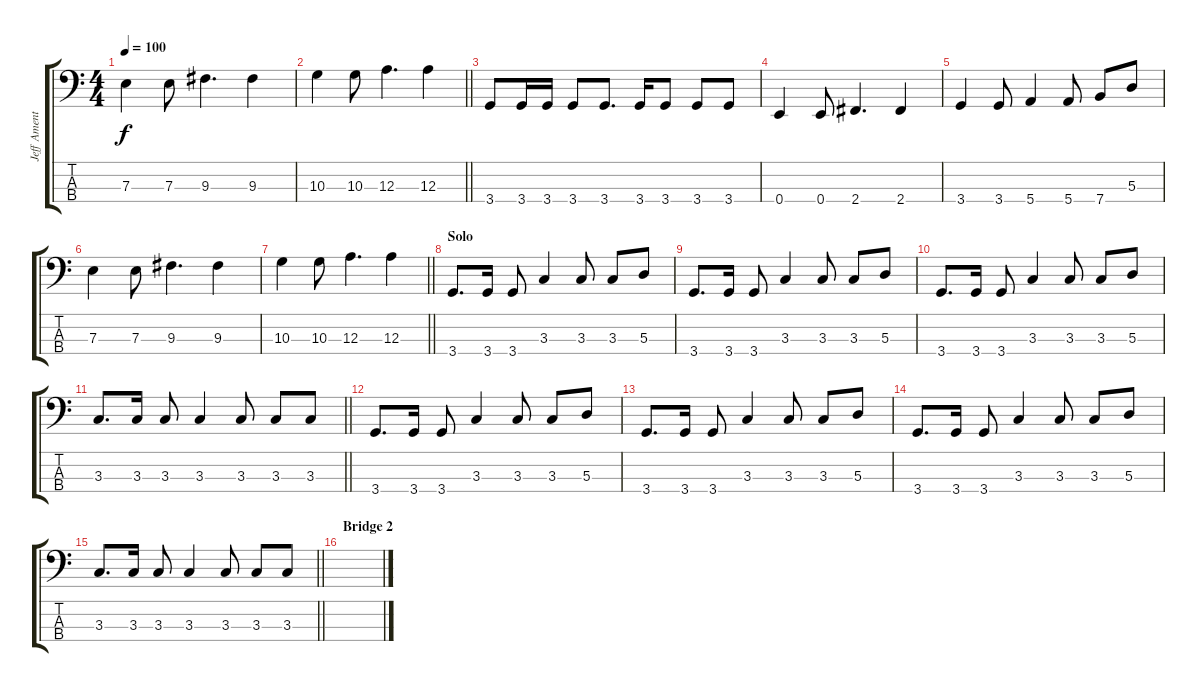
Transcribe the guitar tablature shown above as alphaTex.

\track ("Jeff Ament" "Jeff Ament") {instrument electricbassfinger}
\staff {score tabs}
\tuning (G2 D2 A1 E1) {hide}
\ts (4 4)
\tempo 100
\clef f4
\ks c
7.3.4{dy f} 7.3.8 9.3.4{d} 9.3.4 |
\barLineRight lightlight
10.3.4 10.3.8 12.3.4{d} 12.3.4 |
3.4.8 3.4.16 3.4.16 3.4.8 3.4.8{d} 3.4.16 3.4.8 3.4.8 3.4.8 |
0.4.4 0.4.8 2.4.4{d} 2.4.4 |
3.4.4 3.4.8 5.4.4 5.4.8 7.4.8 5.3.8 |
7.3.4 7.3.8 9.3.4{d} 9.3.4 |
\barLineRight lightlight
10.3.4 10.3.8 12.3.4{d} 12.3.4 |
\section ("" "Solo")
3.4.8{d} 3.4.16 3.4.8 3.3.4 3.3.8 3.3.8 5.3.8 |
3.4.8{d} 3.4.16 3.4.8 3.3.4 3.3.8 3.3.8 5.3.8 |
3.4.8{d} 3.4.16 3.4.8 3.3.4 3.3.8 3.3.8 5.3.8 |
\barLineRight lightlight
3.3.8{d} 3.3.16 3.3.8 3.3.4 3.3.8 3.3.8 3.3.8 |
3.4.8{d} 3.4.16 3.4.8 3.3.4 3.3.8 3.3.8 5.3.8 |
3.4.8{d} 3.4.16 3.4.8 3.3.4 3.3.8 3.3.8 5.3.8 |
3.4.8{d} 3.4.16 3.4.8 3.3.4 3.3.8 3.3.8 5.3.8 |
\barLineRight lightlight
3.3.8{d} 3.3.16 3.3.8 3.3.4 3.3.8 3.3.8 3.3.8 |
\section ("" "Bridge 2")
